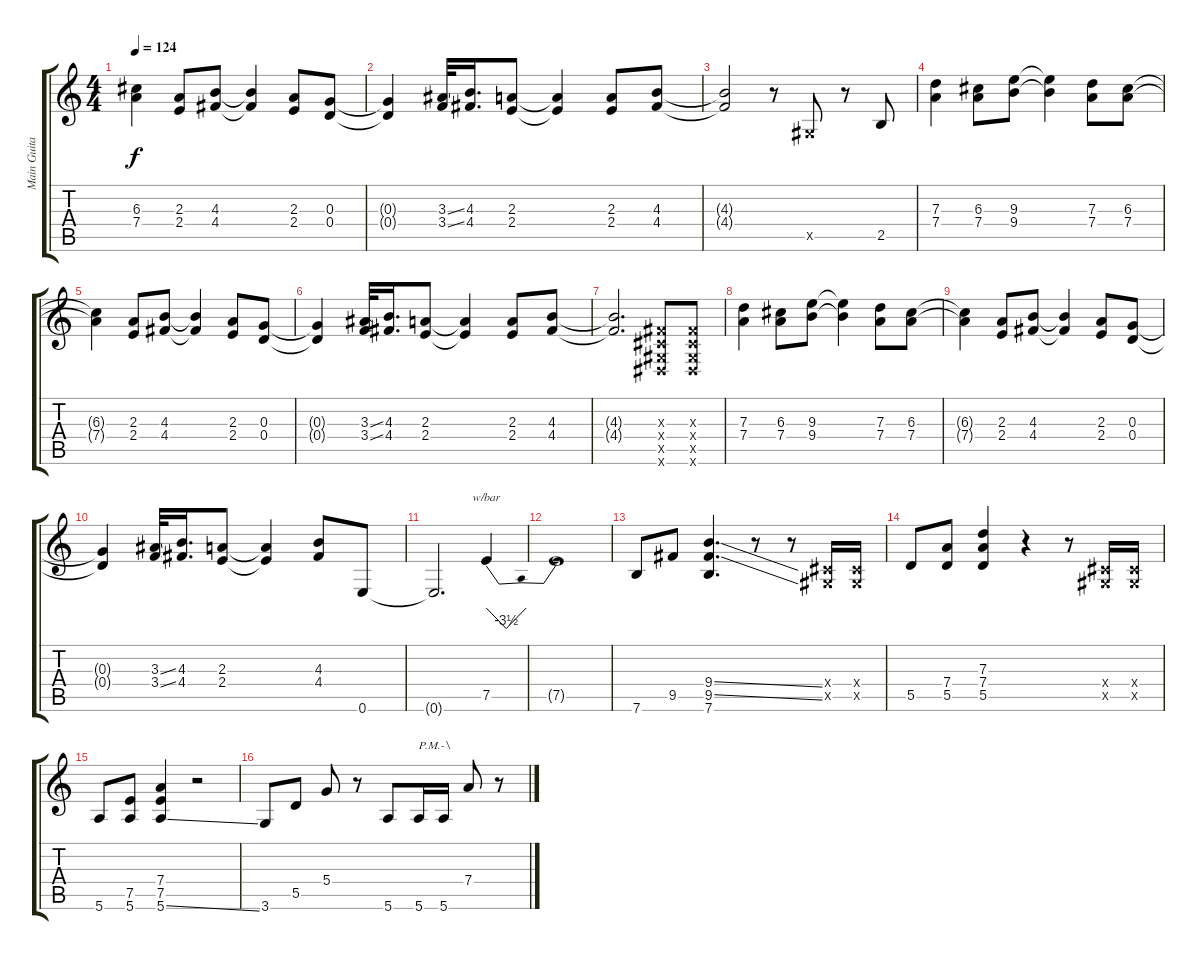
\track ("Main Guitar" "Main Guita") {instrument overdrivenguitar}
\staff {score tabs}
\tuning (E4 B3 G3 D3 A2 E2) {hide}
\ts (4 4)
\tempo 124
\clef g2
\ks c
(6.3{t} 7.4{t}).4{dy f} (2.3 2.4).8 (4.3 4.4).8 (4.3{t} 4.4{t}).4 (2.3 2.4).8 (0.3 0.4).8 |
(0.3{t} 0.4{t}).4 (3.3{ss} 3.4{ss}).32 (4.3 4.4).16{d} (2.3 2.4).8 (2.3{t} 2.4{t}).4 (2.3 2.4).8 (4.3 4.4).8 |
(4.3{t} 4.4{t}).2 r.8 -1.5{x}.8 r.8 2.5.8 |
(7.3 7.4).4 (6.3 7.4).8 (9.3 9.4).8 (9.3{t} 9.4{t}).4 (7.3 7.4).8 (6.3 7.4).8 |
(6.3{t} 7.4{t}).4 (2.3 2.4).8 (4.3 4.4).8 (4.3{t} 4.4{t}).4 (2.3 2.4).8 (0.3 0.4).8 |
(0.3{t} 0.4{t}).4 (3.3{ss} 3.4{ss}).32 (4.3 4.4).16{d} (2.3 2.4).8 (2.3{t} 2.4{t}).4 (2.3 2.4).8 (4.3 4.4).8 |
(4.3{t} 4.4{t}).2{d} (-1.3{x} -1.4{x} -1.5{x} -1.6{x}).8 (-1.3{x} -1.4{x} -1.5{x} -1.6{x}).8 |
(7.3 7.4).4 (6.3 7.4).8 (9.3 9.4).8 (9.3{t} 9.4{t}).4 (7.3 7.4).8 (6.3 7.4).8 |
(6.3{t} 7.4{t}).4 (2.3 2.4).8 (4.3 4.4).8 (4.3{t} 4.4{t}).4 (2.3 2.4).8 (0.3 0.4).8 |
(0.3{t} 0.4{t}).4 (3.3{ss} 3.4{ss}).32 (4.3 4.4).16{d} (2.3 2.4).8 (2.3{t} 2.4{t}).4 (4.3 4.4).8 0.6.8 |
0.6{t}.2{d} 7.5.4{tbe (dip default 0 0 30 -14 60 0)} |
7.5{t}.1 |
7.6.8 9.5.8 (9.4{ss} 9.5{ss} 7.6).4{d} r.8 r.8 (-1.4{x} -1.5{x}).16 (-1.4{x} -1.5{x}).16 |
5.5.8 (7.4 5.5).8 (7.3 7.4 5.5).4 r.4 r.8 (-1.4{x} -1.5{x}).16 (-1.4{x} -1.5{x}).16 |
5.6.8 (7.5 5.6).8 (7.4 7.5 5.6{ss}).4 r.2 |
3.6.8 5.5.8 5.4.8 r.8 5.6.8 5.6.16{txt "P.M.-\\"} 5.6.16 7.4.8 r.8
